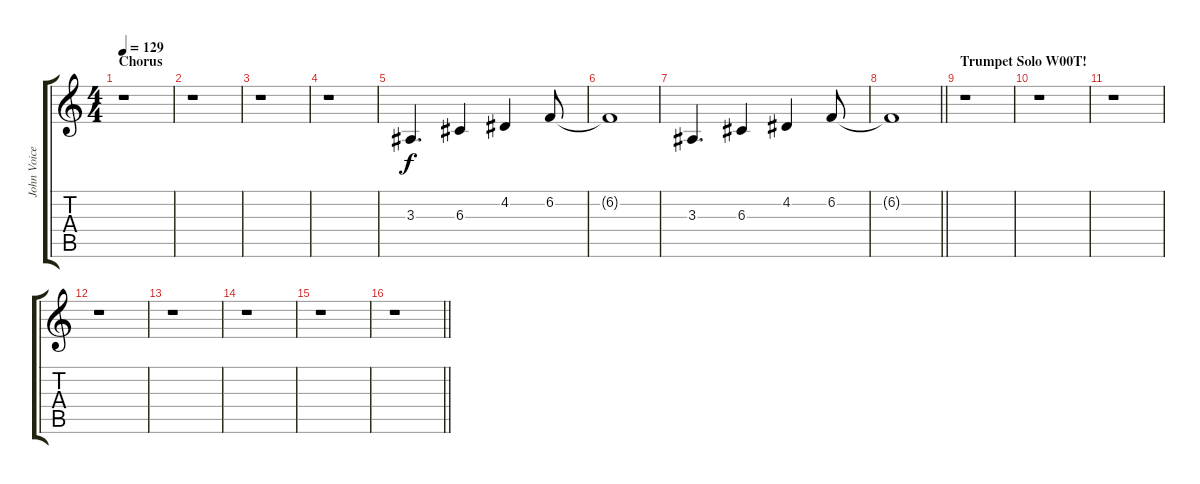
\track ("John Voice" "John Voice") {instrument lead2sawtooth}
\staff {score tabs}
\tuning (E4 B3 G3 D3 A2 E2) {hide}
\ts (4 4)
\section ("" "Chorus")
\tempo 129
\clef g2
\ks c
r.1{dy f} |
r.1 |
r.1 |
r.1 |
3.3.4{d} 6.3.4 4.2.4 6.2.8 |
6.2{t}.1 |
3.3.4{d} 6.3.4 4.2.4 6.2.8 |
\barLineRight lightlight
6.2{t}.1 |
\section ("" "Trumpet Solo W00T!")
r.1 |
r.1 |
r.1 |
r.1 |
r.1 |
r.1 |
r.1 |
\barLineRight lightlight
r.1
